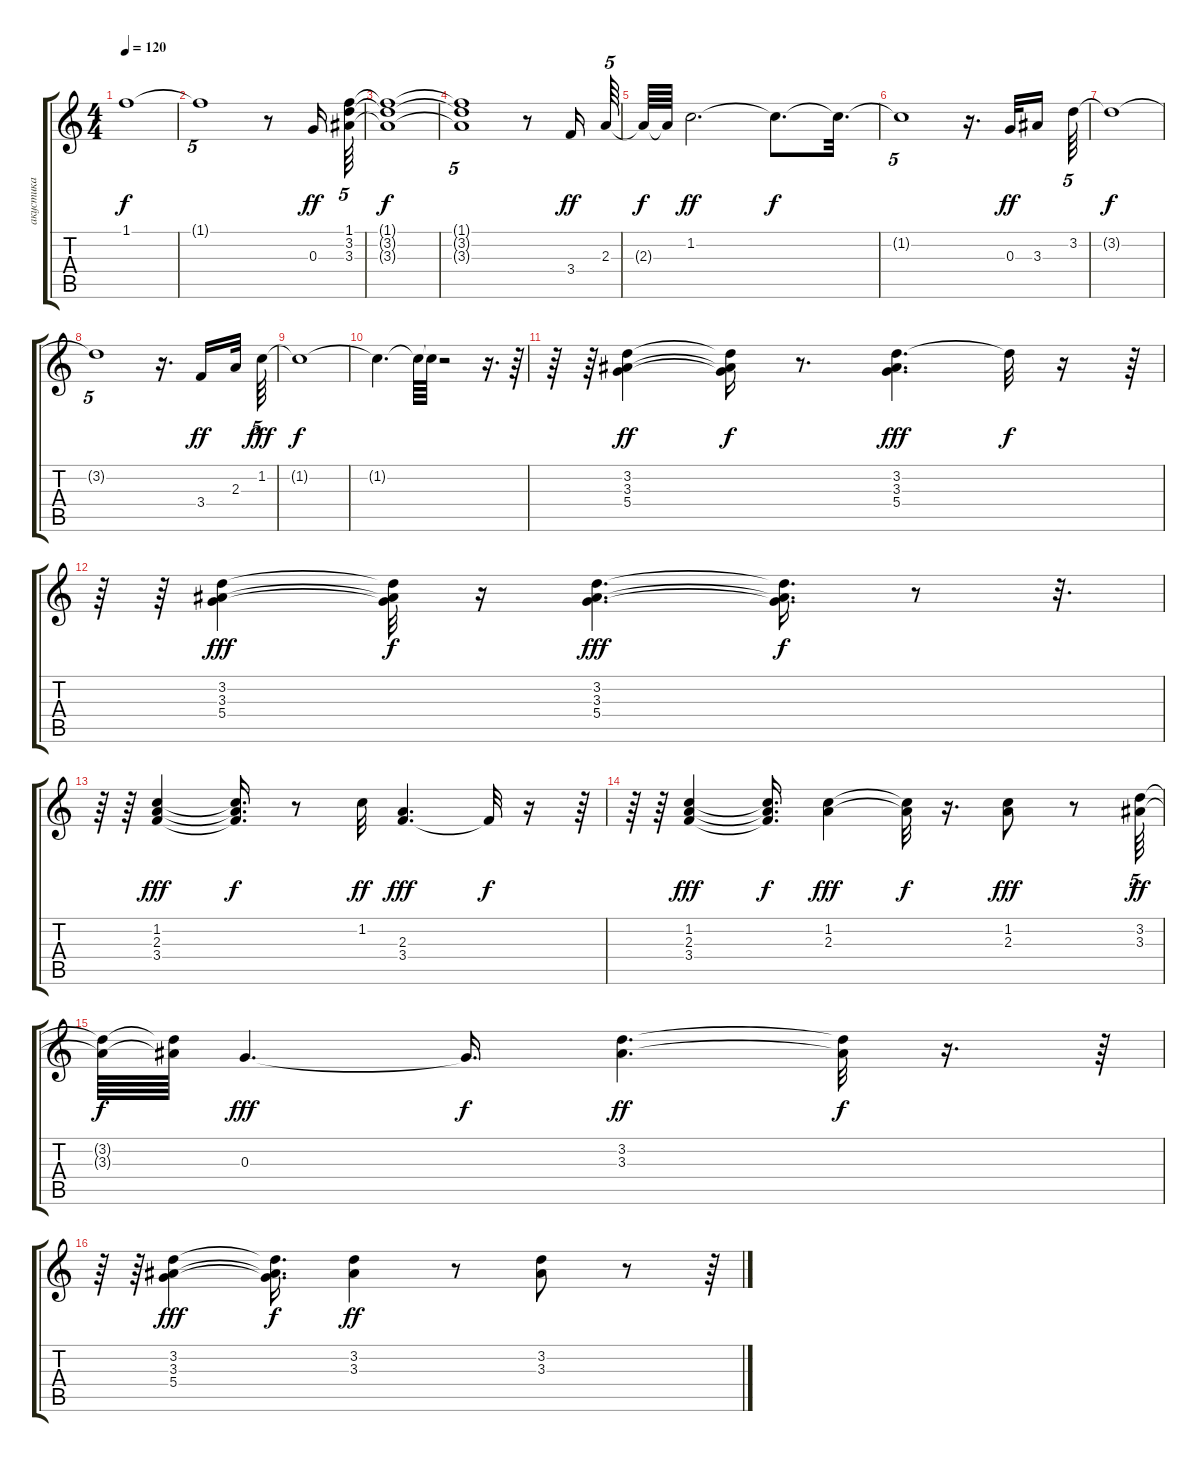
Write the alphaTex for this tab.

\track ("акустика" "акустика") {instrument acousticguitarnylon}
\staff {score tabs}
\tuning (E4 B3 G3 D3 A2 E2) {hide}
\ts (4 4)
\tempo 120
\clef g2
\ks c
1.1{t}.1{dy f} |
1.1{t}.1{tu (5 4)} r.8 0.3.16{dy ff} (1.1 3.2 3.3).64{tu (5 4)} |
(1.1{t} 3.2{t} 3.3{t}).1{dy f} |
(1.1{t} 3.2{t} 3.3{t}).1{tu (5 4)} r.8 3.4.16{dy ff} 2.3.64{tu (5 4)} |
2.3{t}.64{dy f} 2.3{t}.64 1.2.2{d dy ff} 1.2{t}.8{d dy f} 1.2{t}.32{d} |
1.2{t}.1{tu (5 4)} r.16{d} 0.3.32{dy ff} 3.3.16{beam splitsecondary} 3.2.64{tu (5 4)} |
3.2{t}.1{dy f} |
3.2{t}.1{tu (5 4)} r.16{d} 3.4.16{dy ff} 2.3.32 1.2.64{tu (5 4) dy fff} |
1.2{t}.1{dy f} |
1.2{t}.4{d} 1.2{t}.64 1.2{t}.64 r.2 r.16{d} r.64{tu (5 4)} |
r.64 r.64 (3.2 3.3 5.4).4{dy ff} (3.2{t} 3.3{t} 5.4{t}).16{dy f} r.8{d} (3.2 3.3 5.4).4{d dy fff} 3.2{t}.32{dy f} r.16 r.64{tu (5 4)} |
r.64 r.64 (3.2 3.3 5.4).4{dy fff} (3.2{t} 3.3{t} 5.4{t}).32{dy f} r.16 (3.2 3.3 5.4).4{d dy fff} (3.2{t} 3.3{t} 5.4{t}).16{d dy f} r.8 r.32{d} |
r.64 r.64 (1.2 2.3 3.4).4{dy fff} (1.2{t} 2.3{t} 3.4{t}).16{d dy f} r.8 1.2.32{dy ff} (2.3 3.4).4{d dy fff} 3.4{t}.32{dy f} r.16 r.64{tu (5 4)} |
r.64 r.64 (1.2 2.3 3.4).4{dy fff} (1.2{t} 2.3{t} 3.4{t}).16{d dy f} (1.2 2.3).4{dy fff} (1.2{t} 2.3{t}).32{dy f} r.16{d} (1.2 2.3).8{dy fff} r.8 (3.2 3.3).64{tu (5 4) dy ff} |
(3.2{t} 3.3{t}).64{dy f} (3.2{t} 3.3{t}).64 0.3.4{d dy fff} 0.3{t}.16{d dy f} (3.2 3.3).4{d dy ff} (3.2{t} 3.3{t}).32{dy f} r.16{d} r.64{tu (5 4)} |
r.64 r.64 (3.2 3.3 5.4).4{dy fff} (3.2{t} 3.3{t} 5.4{t}).16{d dy f} (3.2 3.3).4{dy ff} r.8 (3.2 3.3).8 r.8 r.64{tu (5 4)}
